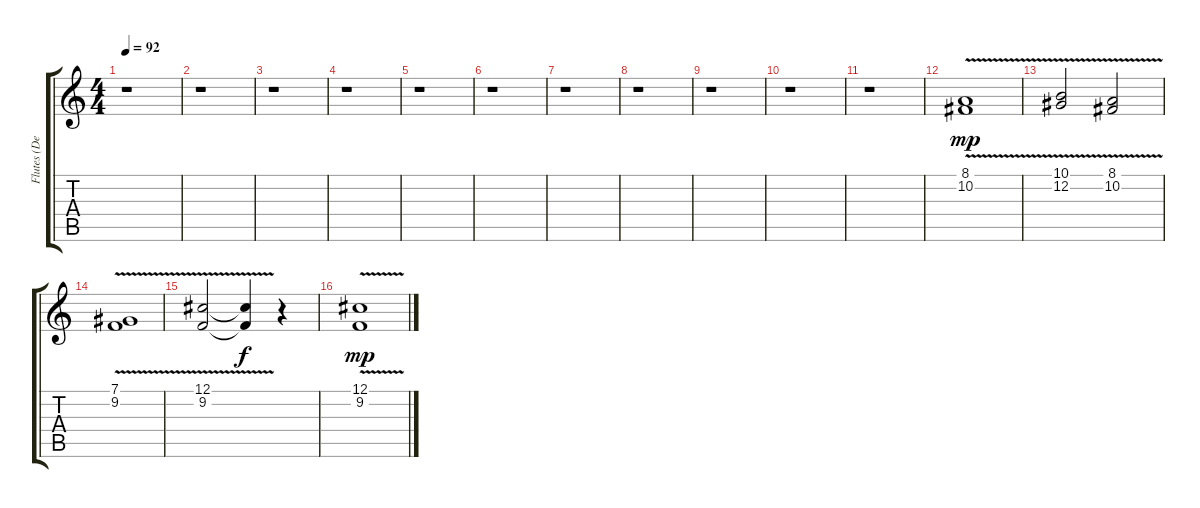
\track ("Flutes (Dennis Reksten)" "Flutes (De") {instrument flute}
\staff {score tabs}
\tuning (Db4 Ab3 E3 B2 Gb2 Db2) {hide}
\ts (4 4)
\tempo 92
\clef g2
\ks c
r.1{dy mp} |
r.1 |
r.1 |
r.1 |
r.1 |
r.1 |
r.1 |
r.1 |
r.1 |
r.1 |
r.1 |
(8.1{v} 10.2{v}).1 |
(10.1{v} 12.2{v}).2 (8.1{v} 10.2{v}).2 |
(7.1{v} 9.2{v}).1 |
(12.1{v} 9.2{v}).2 (12.1{t} 9.2{t}).4{dy f} r.4 |
(12.1{v} 9.2{v}).1{dy mp}
